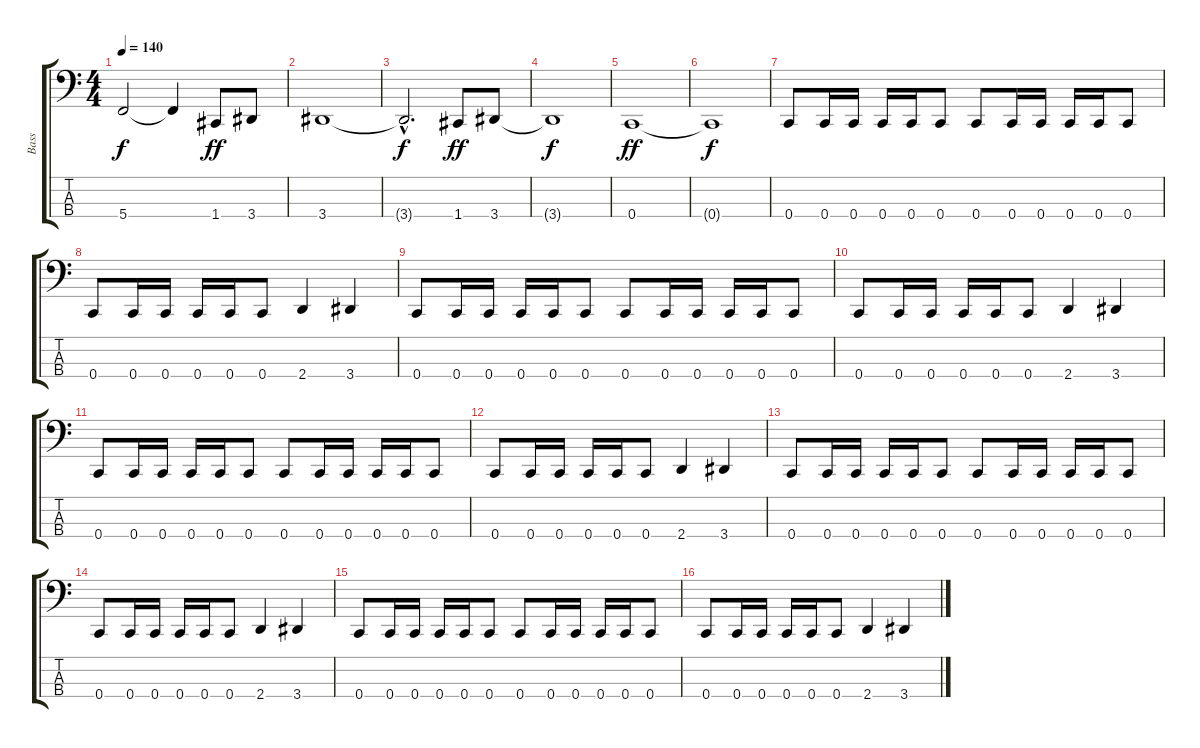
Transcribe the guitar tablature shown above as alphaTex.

\track ("Bass" "Bass") {instrument electricbasspick}
\staff {score tabs}
\tuning (Eb2 Bb1 F1 C1) {hide}
\ts (4 4)
\tempo 140
\clef f4
\ks c
5.4{t}.2{dy f} 5.4{t}.4 1.4.8{dy ff} 3.4.8 |
3.4.1 |
3.4{hac t}.2{d dy f} 1.4.8{dy ff} 3.4.8 |
3.4{t}.1{dy f} |
0.4.1{dy ff} |
0.4{t}.1{dy f} |
0.4.8 0.4.16 0.4.16 0.4.16 0.4.16 0.4.8 0.4.8 0.4.16 0.4.16 0.4.16 0.4.16 0.4.8 |
0.4.8 0.4.16 0.4.16 0.4.16 0.4.16 0.4.8 2.4.4 3.4.4 |
0.4.8 0.4.16 0.4.16 0.4.16 0.4.16 0.4.8 0.4.8 0.4.16 0.4.16 0.4.16 0.4.16 0.4.8 |
0.4.8 0.4.16 0.4.16 0.4.16 0.4.16 0.4.8 2.4.4 3.4.4 |
0.4.8 0.4.16 0.4.16 0.4.16 0.4.16 0.4.8 0.4.8 0.4.16 0.4.16 0.4.16 0.4.16 0.4.8 |
0.4.8 0.4.16 0.4.16 0.4.16 0.4.16 0.4.8 2.4.4 3.4.4 |
0.4.8 0.4.16 0.4.16 0.4.16 0.4.16 0.4.8 0.4.8 0.4.16 0.4.16 0.4.16 0.4.16 0.4.8 |
0.4.8 0.4.16 0.4.16 0.4.16 0.4.16 0.4.8 2.4.4 3.4.4 |
0.4.8 0.4.16 0.4.16 0.4.16 0.4.16 0.4.8 0.4.8 0.4.16 0.4.16 0.4.16 0.4.16 0.4.8 |
0.4.8 0.4.16 0.4.16 0.4.16 0.4.16 0.4.8 2.4.4 3.4.4
